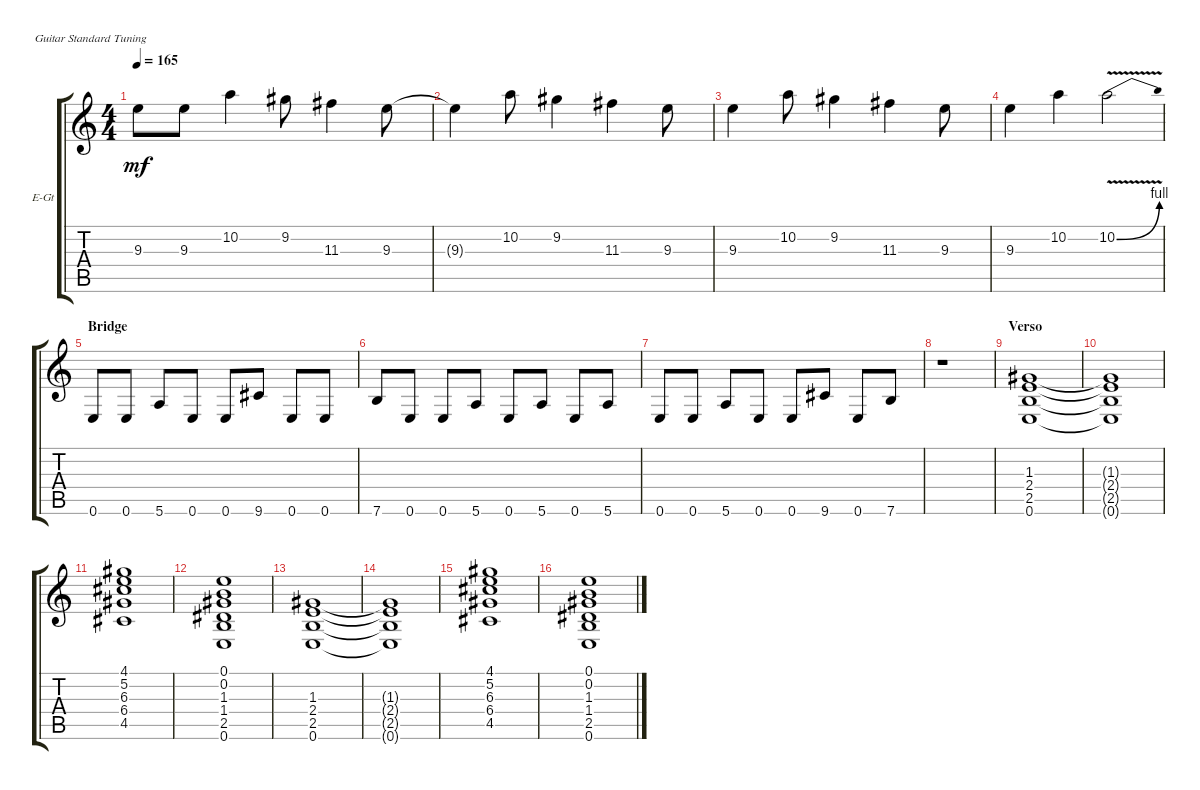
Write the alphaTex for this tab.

\defaultSystemsLayout 4
\bracketExtendMode groupsimilarinstruments
\firstSystemTrackNameOrientation horizontal
\otherSystemsTrackNameOrientation horizontal
\track ("Rocky joe Guitar" "E-Gt") {instrument distortionguitar}
\staff {score tabs}
\tuning (E4 B3 G3 D3 A2 E2)
\ts (4 4)
\tempo 165
\clef g2
\ks c
9.3.8{dy mf} 9.3.8 10.2.4 9.2.8 11.3.4 9.3.8 |
9.3{t}.4 10.2.8 9.2.4 11.3.4 9.3.8 |
9.3.4 10.2.8 9.2.4 11.3.4 9.3.8 |
9.3.4 10.2.4 10.2{be (bend 0 0 15 4) v}.2 |
\section ("" "Bridge")
0.6.8 0.6.8 5.6.8 0.6.8 0.6.8 9.6.8 0.6.8 0.6.8 |
7.6.8 0.6.8 0.6.8 5.6.8 0.6.8 5.6.8 0.6.8 5.6.8 |
0.6.8 0.6.8 5.6.8 0.6.8 0.6.8 9.6.8 0.6.8 7.6.8 |
r.1 |
\section ("" "Verso")
(0.6 2.5 2.4 1.3).1 |
(0.6{t} 2.5{t} 2.4{t} 1.3{t}).1 |
(4.5 6.4 6.3 5.2 4.1).1 |
(0.6 2.5 1.4 1.3 0.2 0.1).1 |
(0.6 2.5 2.4 1.3).1 |
(0.6{t} 2.5{t} 2.4{t} 1.3{t}).1 |
(4.5 6.4 6.3 5.2 4.1).1 |
(0.6 2.5 1.4 1.3 0.2 0.1).1
